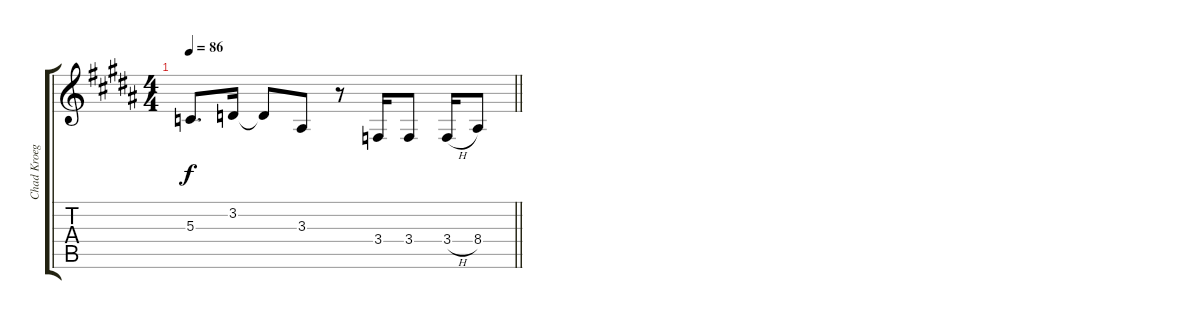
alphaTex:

\track ("Chad Kroeger (Voice)" "Chad Kroeg") {instrument tenorsax}
\staff {score tabs}
\tuning (E4 B3 G3 D3 A2 E2) {hide}
\ts (4 4)
\tempo 86
\clef g2
\barLineRight lightlight
\ks b
5.3.8{d dy f} 3.2.16 3.2{t}.8 3.3.8 r.8 3.4.16 3.4.8 3.4{h}.16 8.4.8
